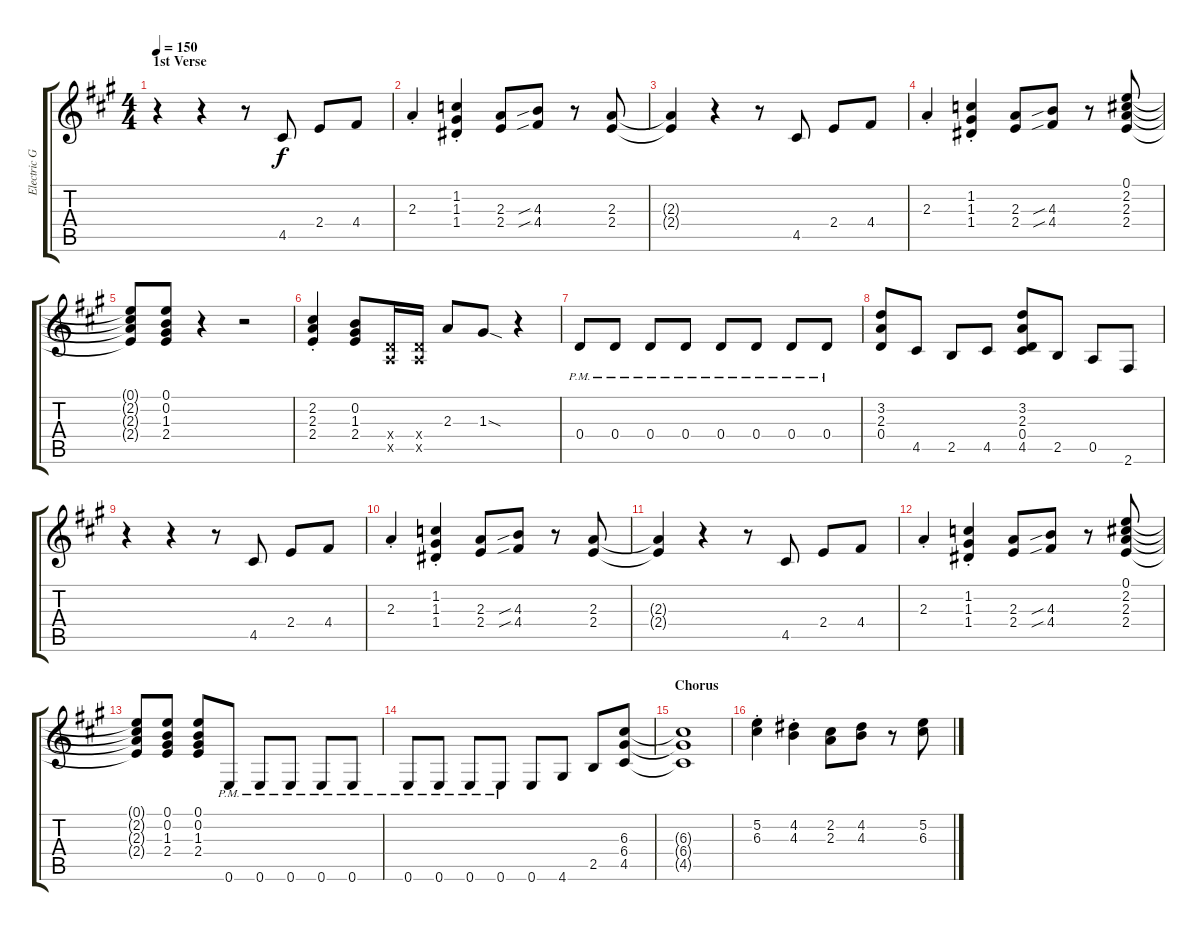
\track ("Electric Guitar 2" "Electric G") {instrument distortionguitar}
\staff {score tabs}
\tuning (E4 B3 G3 D3 A2 E2) {hide}
\ts (4 4)
\section ("" "1st Verse")
\tempo 150
\clef g2
\ks f#minor
r.4{dy f} r.4 r.8 4.5.8 2.4.8 4.4.8 |
2.3{st}.4 (1.2{st} 1.3{st} 1.4{st}).4 (2.3 2.4).8 (4.3{sib} 4.4{sib}).8 r.8 (2.3 2.4).8 |
(2.3{t} 2.4{t}).4 r.4 r.8 4.5.8 2.4.8 4.4.8 |
2.3{st}.4 (1.2{st} 1.3{st} 1.4{st}).4 (2.3 2.4).8 (4.3{sib} 4.4{sib}).8 r.8 (0.1 2.2 2.3 2.4).8 |
(0.1{t} 2.2{t} 2.3{t} 2.4{t}).8 (0.1 0.2 1.3 2.4).8 r.4 r.2 |
(2.2{st} 2.3{st} 2.4{st}).4 (0.2 1.3 2.4).8 (0.4{x} 0.5{x}).16 (0.4{x} 0.5{x}).16 2.3.8 1.3{sod}.8 r.4 |
0.4{pm}.8 0.4{pm}.8 0.4{pm}.8 0.4{pm}.8 0.4{pm}.8 0.4{pm}.8 0.4{pm}.8 0.4{pm}.8 |
(3.2 2.3 0.4).8 4.5.8 2.5.8 4.5.8 (3.2 2.3 0.4 4.5).8 2.5.8 0.5.8 2.6.8 |
r.4 r.4 r.8 4.5.8 2.4.8 4.4.8 |
2.3{st}.4 (1.2{st} 1.3{st} 1.4{st}).4 (2.3 2.4).8 (4.3{sib} 4.4{sib}).8 r.8 (2.3 2.4).8 |
(2.3{t} 2.4{t}).4 r.4 r.8 4.5.8 2.4.8 4.4.8 |
2.3{st}.4 (1.2{st} 1.3{st} 1.4{st}).4 (2.3 2.4).8 (4.3{sib} 4.4{sib}).8 r.8 (0.1 2.2 2.3 2.4).8 |
(0.1{t} 2.2{t} 2.3{t} 2.4{t}).8 (0.1 0.2 1.3 2.4).8 (0.1 0.2 1.3 2.4).8 0.6{pm}.8 0.6{pm}.8 0.6{pm}.8 0.6{pm}.8 0.6{pm}.8 |
0.6{pm}.8 0.6{pm}.8 0.6{pm}.8 0.6{pm}.8 0.6.8 4.6.8 2.5.8 (6.3 6.4 4.5).8 |
\section ("" "Chorus")
(6.3{t} 6.4{t} 4.5{t}).1 |
(5.2{st} 6.3{st}).4 (4.2{st} 4.3{st}).4 (2.2 2.3).8 (4.2 4.3).8 r.8 (5.2 6.3).8
